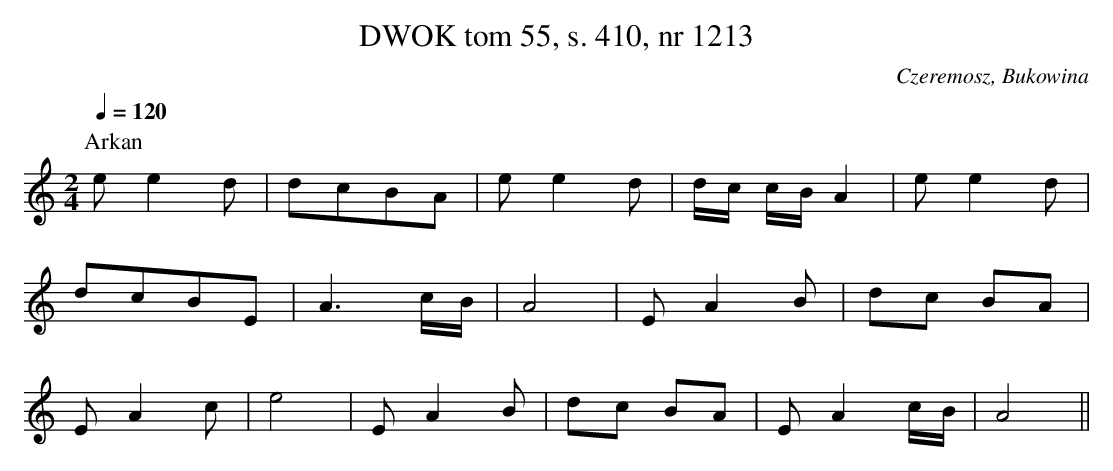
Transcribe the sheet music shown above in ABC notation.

X:1
T: DWOK tom 55, s. 410, nr 1213
O:Czeremosz, Bukowina
L:1/8
M:2/4
K:C
Q:1/4=120
P:Arkan
ee2d|dcBA|ee2d|d/c/ c/B/A2|ee2d|
dcBE|A3c/B/|A4|EA2B|dc BA|
EA2c|e4|EA2B|dc BA|EA2c/B/|A4||
